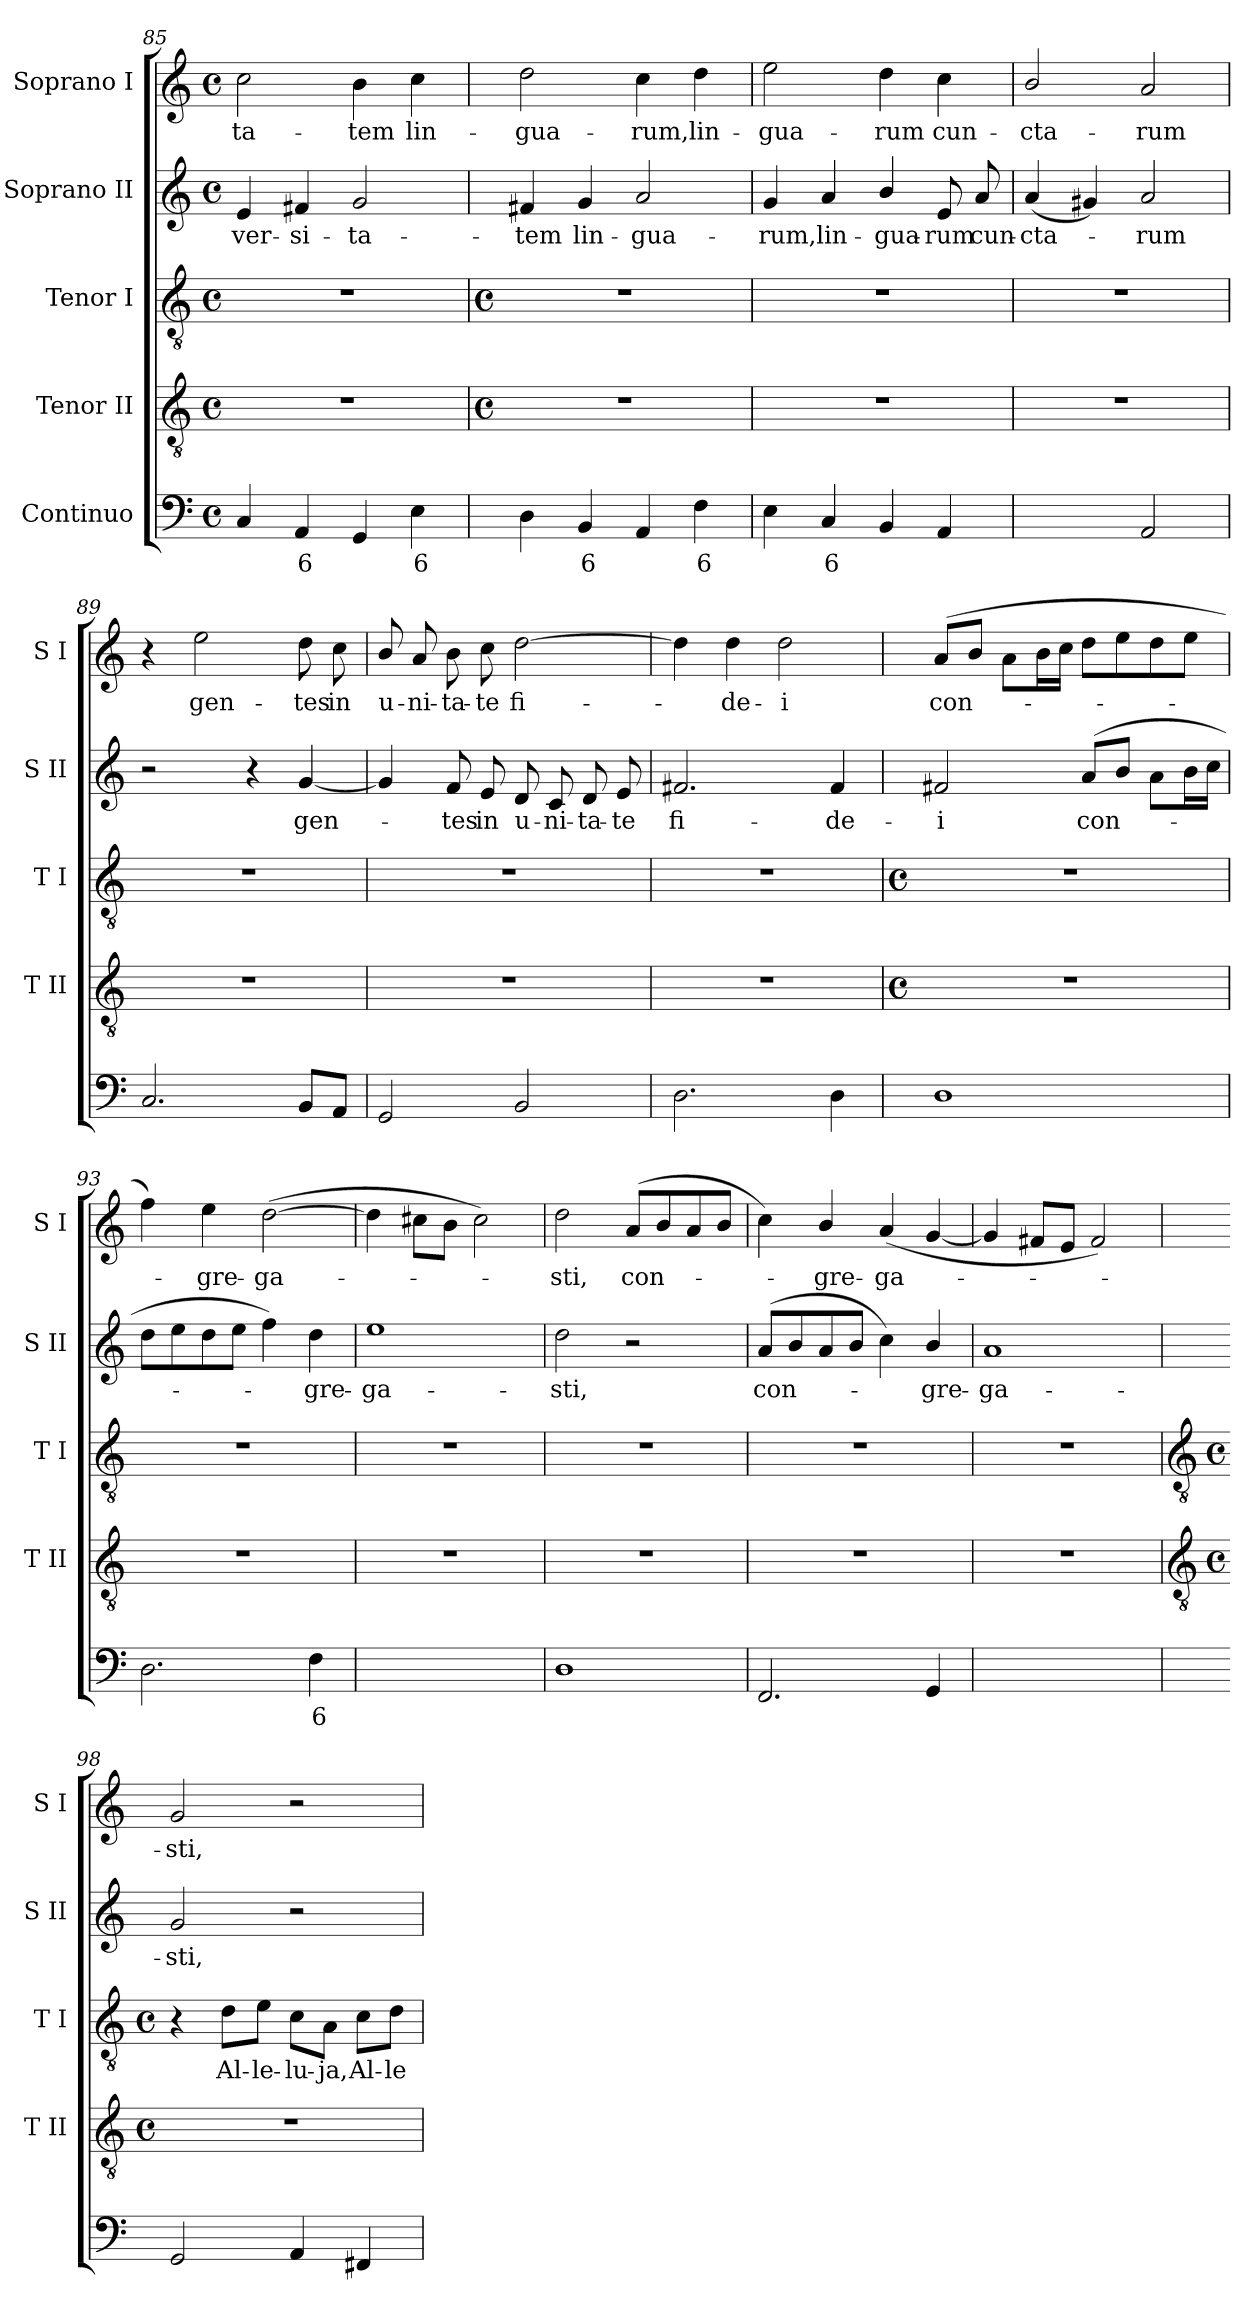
**kern	**text	**kern	**kern	**text	**kern	**text	**kern	**text
*part5	*part5	*part4	*part3	*part3	*part2	*part2	*part1	*part1
*staff5	*staff5	*staff4	*staff3	*staff3	*staff2	*staff2	*staff1	*staff1
*I"Continuo	*	*I"Tenor II	*I"Tenor I	*	*I"Soprano II	*	*I"Soprano I	*
*	*	*I'T II	*I'T I	*	*I'S II	*	*I'S I	*
*clefF4	*	*clefGv2	*clefGv2	*	*clefG2	*	*clefG2	*
*k[]	*	*k[]	*k[]	*	*k[]	*	*k[]	*
*C:	*	*C:	*C:	*	*C:	*	*C:	*
*M4/4	*	*M4/4	*M4/4	*	*M4/4	*	*M4/4	*
*met(c)	*	*met(c)	*met(c)	*	*met(c)	*	*met(c)	*
=85	=85	=85	=85	=85	=85	=85	=85	=85
!	!	!	!	!	!	!LO:LY:b	!	!LO:LY:b
4C	.	1r	1r	.	4e	-ver-	2cc	-ta-
!	!LO:LY:b	!	!	!	!	!LO:LY:b	!	!
4AA	6	.	.	.	4f#X	-si-	.	.
!	!	!	!	!	!	!LO:LY:b	!	!LO:LY:b
4GG	.	.	.	.	2g	-ta-	4b	-tem
!	!LO:LY:b	!	!	!	!	!	!	!LO:LY:b
4E	6	.	.	.	.	.	4cc	lin-
!!LO:LB:g=z
=86	=86	=86	=86	=86	=86	=86	=86	=86
*	*	*M4/4	*M4/4	*	*	*	*	*
*	*	*met(c)	*met(c)	*	*	*	*	*
!	!	!	!	!	!	!LO:LY:b	!	!LO:LY:b
4D	.	1r	1r	.	4f#X	-tem	2dd	-gua-
!	!LO:LY:b	!	!	!	!	!LO:LY:b	!	!
4BB	6	.	.	.	4g	lin-	.	.
!	!	!	!	!	!	!LO:LY:b	!	!LO:LY:b
4AA	.	.	.	.	2a	-gua-	4cc	-rum,
!	!LO:LY:b	!	!	!	!	!	!	!LO:LY:b
4F	6	.	.	.	.	.	4dd	lin-
=87	=87	=87	=87	=87	=87	=87	=87	=87
!	!	!	!	!	!	!LO:LY:b	!	!LO:LY:b
4E	.	1r	1r	.	4g	-rum,	2ee	-gua-
!	!LO:LY:b	!	!	!	!	!LO:LY:b	!	!
4C	6	.	.	.	4a	lin-	.	.
!	!	!	!	!	!	!LO:LY:b	!	!LO:LY:b
4BB	.	.	.	.	4b/	-gua-	4dd	-rum
!	!	!	!	!	!	!LO:LY:b	!	!LO:LY:b
4AA	.	.	.	.	8e	-rum	4cc	cun-
!	!	!	!	!	!	!LO:LY:b	!	!
.	.	.	.	.	8a	cun-	.	.
=88	=88	=88	=88	=88	=88	=88	=88	=88
!	!LO:LY:b	!	!	!	!	!LO:LY:b	!	!LO:LY:b
[4Eyy	4	1r	1r	.	(<4a	-cta-	2b/	-cta-
4Eyy]	.	.	.	.	4g#X)	.	.	.
!	!	!	!	!	!	!LO:LY:b	!	!LO:LY:b
2AA	.	.	.	.	2a	rum	2a	-rum
=89	=89	=89	=89	=89	=89	=89	=89	=89
2.C	.	1r	1r	.	2r	.	4r	.
!	!	!	!	!	!	!	!	!LO:LY:b
.	.	.	.	.	.	.	2ee	gen-
.	.	.	.	.	4r	.	.	.
!	!	!	!	!	!	!LO:LY:b	!	!LO:LY:b
8BBL	.	.	.	.	[4g	gen-	8dd	-tes
!	!	!	!	!	!	!	!	!LO:LY:b
8AAJ	.	.	.	.	.	.	8cc	in
=90	=90	=90	=90	=90	=90	=90	=90	=90
!	!	!	!	!	!	!	!	!LO:LY:b
2GG	.	1r	1r	.	4g]	.	8b/	u-
!	!	!	!	!	!	!	!	!LO:LY:b
.	.	.	.	.	.	.	8a	-ni-
!	!	!	!	!	!	!LO:LY:b	!	!LO:LY:b
.	.	.	.	.	8f	tes	8b	-ta-
!	!	!	!	!	!	!LO:LY:b	!	!LO:LY:b
.	.	.	.	.	8e	in	8cc	-te
!	!	!	!	!	!	!LO:LY:b	!	!LO:LY:b
2BB	.	.	.	.	8d	u-	[2dd	fi-
!	!	!	!	!	!	!LO:LY:b	!	!
.	.	.	.	.	8c	-ni-	.	.
!	!	!	!	!	!	!LO:LY:b	!	!
.	.	.	.	.	8d	-ta-	.	.
!	!	!	!	!	!	!LO:LY:b	!	!
.	.	.	.	.	8e	-te	.	.
=91	=91	=91	=91	=91	=91	=91	=91	=91
!	!	!	!	!	!	!LO:LY:b	!	!
2.D	.	1r	1r	.	2.f#X	fi-	4dd]	.
!	!	!	!	!	!	!	!	!LO:LY:b
.	.	.	.	.	.	.	4dd	de-
!	!	!	!	!	!	!	!	!LO:LY:b
.	.	.	.	.	.	.	2dd	-i
!	!	!	!	!	!	!LO:LY:b	!	!
4D	.	.	.	.	4f#	-de-	.	.
!!LO:LB:g=z
=92	=92	=92	=92	=92	=92	=92	=92	=92
*	*	*M4/4	*M4/4	*	*	*	*	*
*	*	*met(c)	*met(c)	*	*	*	*	*
!	!	!	!	!	!	!LO:LY:b	!	!LO:LY:b
1D	.	1r	1r	.	2f#X	-i	(>8aL	con-
.	.	.	.	.	.	.	8bJ	.
.	.	.	.	.	.	.	8aL	.
.	.	.	.	.	.	.	16bL	.
.	.	.	.	.	.	.	16ccJJ	.
!	!	!	!	!	!	!LO:LY:b	!	!
.	.	.	.	.	(>8aL	con-	8ddL	.
.	.	.	.	.	8bJ	.	8ee	.
.	.	.	.	.	8aL	.	8dd	.
.	.	.	.	.	16bL	.	8eeJ	.
.	.	.	.	.	16ccJJ	.	.	.
=93	=93	=93	=93	=93	=93	=93	=93	=93
2.D	.	1r	1r	.	8ddL	.	4ff)	.
.	.	.	.	.	8ee	.	.	.
!	!	!	!	!	!	!	!	!LO:LY:b
.	.	.	.	.	8dd	.	4ee	gre-
.	.	.	.	.	8eeJ	.	.	.
!	!	!	!	!	!	!	!	!LO:LY:b
.	.	.	.	.	4ff)	.	(>[2dd	-ga-
!	!LO:LY:b	!	!	!	!	!LO:LY:b	!	!
4F	6	.	.	.	4dd	gre-	.	.
=94	=94	=94	=94	=94	=94	=94	=94	=94
!	!LO:LY:b	!	!	!	!	!LO:LY:b	!	!
[2Ayy	4	1r	1r	.	1ee	-ga-	4dd]	.
.	.	.	.	.	.	.	8cc#XL	.
.	.	.	.	.	.	.	8bJ	.
2Ayy]	.	.	.	.	.	.	2cc#)	.
=95	=95	=95	=95	=95	=95	=95	=95	=95
!	!	!	!	!	!	!LO:LY:b	!	!LO:LY:b
1D	.	1r	1r	.	2dd	-sti,	2dd	sti,
!	!	!	!	!	!	!	!	!LO:LY:b
.	.	.	.	.	2r	.	(<8aL	con-
.	.	.	.	.	.	.	8b	.
.	.	.	.	.	.	.	8a	.
.	.	.	.	.	.	.	8bJ	.
=96	=96	=96	=96	=96	=96	=96	=96	=96
!	!	!	!	!	!	!LO:LY:b	!	!
2.FF	.	1r	1r	.	(<8aL	con-	4cc)	.
.	.	.	.	.	8b	.	.	.
!	!	!	!	!	!	!	!	!LO:LY:b
.	.	.	.	.	8a	.	4b/	gre-
.	.	.	.	.	8bJ	.	.	.
!	!	!	!	!	!	!	!	!LO:LY:b
.	.	.	.	.	4cc)	.	(<4a	-ga-
!	!	!	!	!	!	!LO:LY:b	!	!
4GG	.	.	.	.	4b/	gre-	[4g	.
=97	=97	=97	=97	=97	=97	=97	=97	=97
!	!LO:LY:b	!	!	!	!	!LO:LY:b	!	!
[2Dyy	4	1r	1r	.	1a	-ga-	4g]	.
.	.	.	.	.	.	.	8f#XL	.
.	.	.	.	.	.	.	8eJ	.
2Dyy]	.	.	.	.	.	.	2f#)	.
!!LO:LB:g=z
=98	=98	=98	=98	=98	=98	=98	=98	=98
*	*	*clefGv2	*clefGv2	*	*	*	*	*
*	*	*k[]	*k[]	*	*	*	*	*
*	*	*C:	*C:	*	*	*	*	*
*	*	*M4/4	*M4/4	*	*	*	*	*
*	*	*met(c)	*met(c)	*	*	*	*	*
!	!	!	!	!	!	!LO:LY:b	!	!LO:LY:b
2GG	.	1r	4r	.	2g	-sti,	2g	sti,
!	!	!	!	!LO:LY:b	!	!	!	!
.	.	.	8d\L	Al-	.	.	.	.
!	!	!	!	!LO:LY:b	!	!	!	!
.	.	.	8e\J	-le-	.	.	.	.
!	!	!	!	!LO:LY:b	!	!	!	!
4AA	.	.	8c\L	-lu-	2r	.	2r	.
!	!	!	!	!LO:LY:b	!	!	!	!
.	.	.	8A\J	-ja,	.	.	.	.
!	!	!	!	!LO:LY:b	!	!	!	!
4FF#X	.	.	8c\L	Al-	.	.	.	.
!	!	!	!	!LO:LY:b	!	!	!	!
.	.	.	8d\J	-le-	.	.	.	.
=	=	=	=	=	=	=	=	=
*-	*-	*-	*-	*-	*-	*-	*-	*-
